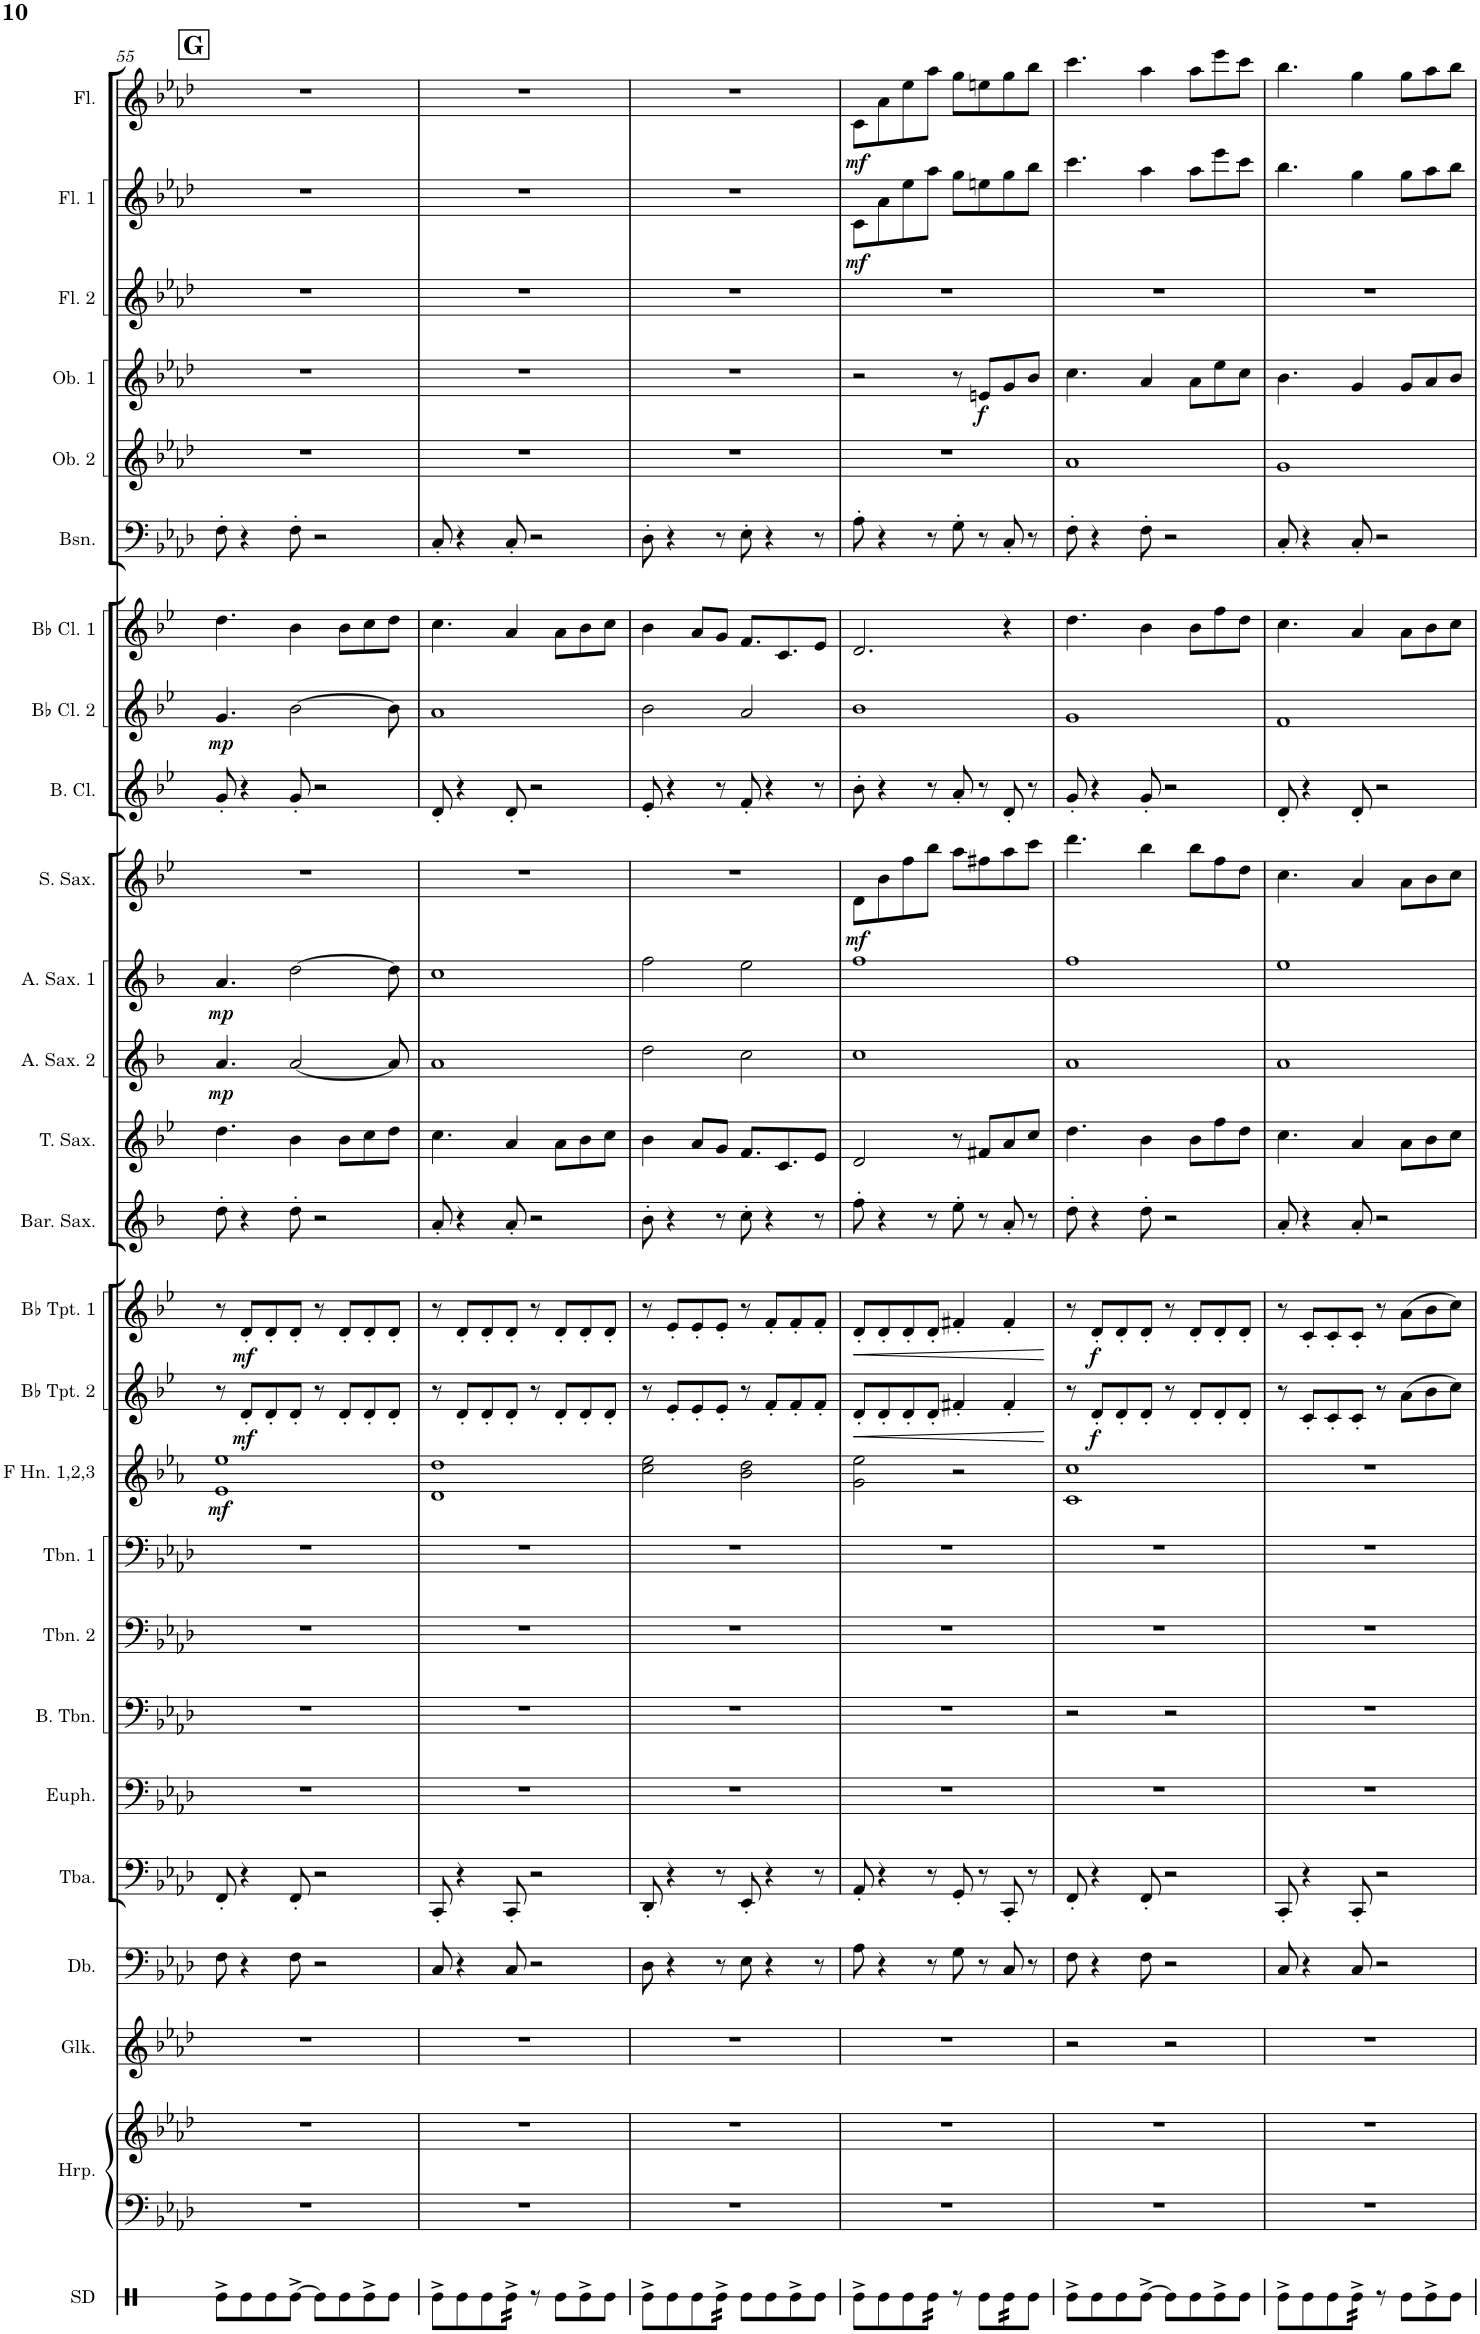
**kern	**kern	**kern	**kern	**kern	**kern	**kern	**kern	**kern	**kern	**kern	**dynam	**kern	**dynam	**kern	**dynam	**kern	**kern	**kern	**dynam	**kern	**dynam	**kern	**dynam	**kern	**kern	**dynam	**kern	**kern	**kern	**kern	**dynam	**kern	**kern	**dynam	**kern	**dynam
*part26	*part25	*part25	*part24	*part23	*part22	*part21	*part20	*part19	*part18	*part17	*part17	*part16	*part16	*part15	*part15	*part14	*part13	*part12	*part12	*part11	*part11	*part10	*part10	*part9	*part8	*part8	*part7	*part6	*part5	*part4	*part4	*part3	*part2	*part2	*part1	*part1
*staff27	*staff26	*staff25	*staff24	*staff23	*staff22	*staff21	*staff20	*staff19	*staff18	*staff17	*staff17	*staff16	*staff16	*staff15	*staff15	*staff14	*staff13	*staff12	*staff12	*staff11	*staff11	*staff10	*staff10	*staff9	*staff8	*staff8	*staff7	*staff6	*staff5	*staff4	*staff4	*staff3	*staff2	*staff2	*staff1	*staff1
*I"Snare Drum	*I"Harp	*	*I"Glockenspiel	*I"Double Bass	*I"Tuba	*I"Euphonium	*I"Bass Trombone	*I"Trombone 2	*I"Trombone 1	*I"F Horn 1,2,3	*	*I"Bb Trumpet 2	*	*I"Bb Trumpet 1	*	*I"Baritone Saxophone	*I"Tenor Saxophone	*I"Alto Saxophone 2	*	*I"Alto Saxophone 1	*	*I"Soprano Saxophone	*	*I"Bass Clarinet	*I"Bb Clarinet 2	*	*I"Bb Clarinet 1	*I"Bassoon	*I"Oboe 2	*I"Oboe 1	*	*I"Flute 2	*I"Flute 1	*	*I"Piccolo	*
*I'SD	*I'Hrp.	*	*I'Glk.	*I'Db.	*I'Tba.	*I'Euph.	*I'B. Tbn.	*I'Tbn. 2	*I'Tbn. 1	*I'F Hn. 1,2,3	*	*I'Bb Tpt. 2	*	*I'Bb Tpt. 1	*	*I'Bar. Sax.	*I'T. Sax.	*I'A. Sax. 2	*	*I'A. Sax. 1	*	*I'S. Sax.	*	*I'B. Cl.	*I'Bb Cl. 2	*	*I'Bb Cl. 1	*I'Bsn.	*I'Ob. 2	*I'Ob. 1	*	*I'Fl. 2	*I'Fl. 1	*	*I'Picc.	*
!!LO:PB:g=z
*clefX	*clefF4	*clefG2	*clefG2	*clefF4	*clefF4	*clefF4	*clefF4	*clefF4	*clefF4	*clefG2	*	*clefG2	*	*clefG2	*	*clefG2	*clefG2	*clefG2	*	*clefG2	*	*clefG2	*	*clefG2	*clefG2	*	*clefG2	*clefF4	*clefG2	*clefG2	*	*clefG2	*clefG2	*	*clefG2	*
*	*	*	*Trd-14c-24	*Trd7c12	*	*	*	*	*	*Trd4c7	*	*Trd1c2	*	*Trd1c2	*	*Trd12c21	*Trd8c14	*Trd5c9	*	*Trd5c9	*	*Trd1c2	*	*Trd8c14	*Trd1c2	*	*Trd1c2	*	*	*	*	*	*	*	*Trd-7c-12	*
*k[]	*k[b-e-a-d-]	*k[b-e-a-d-]	*k[b-e-a-d-]	*k[b-e-a-d-]	*k[b-e-a-d-]	*k[b-e-a-d-]	*k[b-e-a-d-]	*k[b-e-a-d-]	*k[b-e-a-d-]	*k[b-e-a-]	*	*k[b-e-]	*	*k[b-e-]	*	*k[b-]	*k[b-e-]	*k[b-]	*	*k[b-]	*	*k[b-e-]	*	*k[b-e-]	*k[b-e-]	*	*k[b-e-]	*k[b-e-a-d-]	*k[b-e-a-d-]	*k[b-e-a-d-]	*	*k[b-e-a-d-]	*k[b-e-a-d-]	*	*k[b-e-a-d-]	*
*M4/4	*M4/4	*M4/4	*M4/4	*M4/4	*M4/4	*M4/4	*M4/4	*M4/4	*M4/4	*M4/4	*	*M4/4	*	*M4/4	*	*M4/4	*M4/4	*M4/4	*	*M4/4	*	*M4/4	*	*M4/4	*M4/4	*	*M4/4	*M4/4	*M4/4	*M4/4	*	*M4/4	*M4/4	*	*M4/4	*
!!LO:REH:place=s1:a:B:cj:fs=14:t=G
=55	=55	=55	=55	=55	=55	=55	=55	=55	=55	=55	=55	=55	=55	=55	=55	=55	=55	=55	=55	=55	=55	=55	=55	=55	=55	=55	=55	=55	=55	=55	=55	=55	=55	=55	=55	=55
!	!	!	!	!	!	!	!	!	!	!	!LO:DY:b	!	!	!	!	!	!	!	!LO:DY:b	!	!LO:DY:b	!	!	!	!	!LO:DY:b	!	!	!	!	!	!	!	!	!	!
8Re^\L	1r	1r	1r	8F\	8FF'/	1r	1r	1r	1r	1e- 1ee-	mf	8r	.	8r	.	8dd'\	4.dd\	4.a/	mp	4.a/	mp	1r	.	8g'/	4.g/	mp	4.dd\	8F'\	1r	1r	.	1r	1r	.	1r	.
!	!	!	!	!	!	!	!	!	!	!	!	!	!LO:DY:b	!	!LO:DY:b	!	!	!	!	!	!	!	!	!	!	!	!	!	!	!	!	!	!	!	!	!
8Re\	.	.	.	4r	4r	.	.	.	.	.	.	8d'/L	mf	8d'/L	mf	4r	.	.	.	.	.	.	.	4r	.	.	.	4r	.	.	.	.	.	.	.	.
8Re\	.	.	.	.	.	.	.	.	.	.	.	8d'/	.	8d'/	.	.	.	.	.	.	.	.	.	.	.	.	.	.	.	.	.	.	.	.	.	.
[8Re^\J	.	.	.	8F\	8FF'/	.	.	.	.	.	.	8d'/J	.	8d'/J	.	8dd'\	4b-\	[2a/	.	[2dd\	.	.	.	8g'/	[2b-\	.	4b-\	8F'\	.	.	.	.	.	.	.	.
8Re\L]	.	.	.	2r	2r	.	.	.	.	.	.	8r	.	8r	.	2r	.	.	.	.	.	.	.	2r	.	.	.	2r	.	.	.	.	.	.	.	.
8Re\	.	.	.	.	.	.	.	.	.	.	.	8d'/L	.	8d'/L	.	.	8b-\L	.	.	.	.	.	.	.	.	.	8b-\L	.	.	.	.	.	.	.	.	.
8Re^\	.	.	.	.	.	.	.	.	.	.	.	8d'/	.	8d'/	.	.	8cc\	.	.	.	.	.	.	.	.	.	8cc\	.	.	.	.	.	.	.	.	.
8Re\J	.	.	.	.	.	.	.	.	.	.	.	8d'/J	.	8d'/J	.	.	8dd\J	8a/]	.	8dd\]	.	.	.	.	8b-\]	.	8dd\J	.	.	.	.	.	.	.	.	.
=56	=56	=56	=56	=56	=56	=56	=56	=56	=56	=56	=56	=56	=56	=56	=56	=56	=56	=56	=56	=56	=56	=56	=56	=56	=56	=56	=56	=56	=56	=56	=56	=56	=56	=56	=56	=56
8Re^\L	1r	1r	1r	8C/	8CC'/	1r	1r	1r	1r	1d 1dd	.	8r	.	8r	.	8a'/	4.cc\	1a	.	1cc	.	1r	.	8d'/	1a	.	4.cc\	8C'/	1r	1r	.	1r	1r	.	1r	.
8Re\	.	.	.	4r	4r	.	.	.	.	.	.	8d'/L	.	8d'/L	.	4r	.	.	.	.	.	.	.	4r	.	.	.	4r	.	.	.	.	.	.	.	.
8Re\	.	.	.	.	.	.	.	.	.	.	.	8d'/	.	8d'/	.	.	.	.	.	.	.	.	.	.	.	.	.	.	.	.	.	.	.	.	.	.
*tremolo	*	*	*	*	*	*	*	*	*	*	*	*	*	*	*	*	*	*	*	*	*	*	*	*	*	*	*	*	*	*	*	*	*	*	*	*
32Re^\	.	.	.	8C/	8CC'/	.	.	.	.	.	.	8d'/J	.	8d'/J	.	8a'/	4a/	.	.	.	.	.	.	8d'/	.	.	4a/	8C'/	.	.	.	.	.	.	.	.
32Re^\	.	.	.	.	.	.	.	.	.	.	.	.	.	.	.	.	.	.	.	.	.	.	.	.	.	.	.	.	.	.	.	.	.	.	.	.
32Re^\	.	.	.	.	.	.	.	.	.	.	.	.	.	.	.	.	.	.	.	.	.	.	.	.	.	.	.	.	.	.	.	.	.	.	.	.
32Re^\JJJ	.	.	.	.	.	.	.	.	.	.	.	.	.	.	.	.	.	.	.	.	.	.	.	.	.	.	.	.	.	.	.	.	.	.	.	.
*Xtremolo	*	*	*	*	*	*	*	*	*	*	*	*	*	*	*	*	*	*	*	*	*	*	*	*	*	*	*	*	*	*	*	*	*	*	*	*
8r	.	.	.	2r	2r	.	.	.	.	.	.	8r	.	8r	.	2r	.	.	.	.	.	.	.	2r	.	.	.	2r	.	.	.	.	.	.	.	.
8Re\L	.	.	.	.	.	.	.	.	.	.	.	8d'/L	.	8d'/L	.	.	8a\L	.	.	.	.	.	.	.	.	.	8a\L	.	.	.	.	.	.	.	.	.
8Re^\	.	.	.	.	.	.	.	.	.	.	.	8d'/	.	8d'/	.	.	8b-\	.	.	.	.	.	.	.	.	.	8b-\	.	.	.	.	.	.	.	.	.
8Re\J	.	.	.	.	.	.	.	.	.	.	.	8d'/J	.	8d'/J	.	.	8cc\J	.	.	.	.	.	.	.	.	.	8cc\J	.	.	.	.	.	.	.	.	.
=57	=57	=57	=57	=57	=57	=57	=57	=57	=57	=57	=57	=57	=57	=57	=57	=57	=57	=57	=57	=57	=57	=57	=57	=57	=57	=57	=57	=57	=57	=57	=57	=57	=57	=57	=57	=57
8Re^\L	1r	1r	1r	8D-\	8DD-'/	1r	1r	1r	1r	2cc\ 2ee-\	.	8r	.	8r	.	8b-'\	4b-\	2dd\	.	2ff\	.	1r	.	8e-'/	2b-\	.	4b-\	8D-'\	1r	1r	.	1r	1r	.	1r	.
8Re\	.	.	.	4r	4r	.	.	.	.	.	.	8e-'/L	.	8e-'/L	.	4r	.	.	.	.	.	.	.	4r	.	.	.	4r	.	.	.	.	.	.	.	.
8Re\	.	.	.	.	.	.	.	.	.	.	.	8e-'/	.	8e-'/	.	.	8a/L	.	.	.	.	.	.	.	.	.	8a/L	.	.	.	.	.	.	.	.	.
*tremolo	*	*	*	*	*	*	*	*	*	*	*	*	*	*	*	*	*	*	*	*	*	*	*	*	*	*	*	*	*	*	*	*	*	*	*	*
32Re^\	.	.	.	8r	8r	.	.	.	.	.	.	8e-'/J	.	8e-'/J	.	8r	8g/J	.	.	.	.	.	.	8r	.	.	8g/J	8r	.	.	.	.	.	.	.	.
32Re^\	.	.	.	.	.	.	.	.	.	.	.	.	.	.	.	.	.	.	.	.	.	.	.	.	.	.	.	.	.	.	.	.	.	.	.	.
32Re^\	.	.	.	.	.	.	.	.	.	.	.	.	.	.	.	.	.	.	.	.	.	.	.	.	.	.	.	.	.	.	.	.	.	.	.	.
32Re^\JJJ	.	.	.	.	.	.	.	.	.	.	.	.	.	.	.	.	.	.	.	.	.	.	.	.	.	.	.	.	.	.	.	.	.	.	.	.
*Xtremolo	*	*	*	*	*	*	*	*	*	*	*	*	*	*	*	*	*	*	*	*	*	*	*	*	*	*	*	*	*	*	*	*	*	*	*	*
8Re\L	.	.	.	8E-\	8EE-'/	.	.	.	.	2b-\ 2dd\	.	8r	.	8r	.	8cc'\	8.f/L	2cc\	.	2ee\	.	.	.	8f'/	2a/	.	8.f/L	8E-'\	.	.	.	.	.	.	.	.
8Re\	.	.	.	4r	4r	.	.	.	.	.	.	8f'/L	.	8f'/L	.	4r	.	.	.	.	.	.	.	4r	.	.	.	4r	.	.	.	.	.	.	.	.
.	.	.	.	.	.	.	.	.	.	.	.	.	.	.	.	.	8.c/	.	.	.	.	.	.	.	.	.	8.c/	.	.	.	.	.	.	.	.	.
8Re^\	.	.	.	.	.	.	.	.	.	.	.	8f'/	.	8f'/	.	.	.	.	.	.	.	.	.	.	.	.	.	.	.	.	.	.	.	.	.	.
8Re\J	.	.	.	8r	8r	.	.	.	.	.	.	8f'/J	.	8f'/J	.	8r	8e-/J	.	.	.	.	.	.	8r	.	.	8e-/J	8r	.	.	.	.	.	.	.	.
=58	=58	=58	=58	=58	=58	=58	=58	=58	=58	=58	=58	=58	=58	=58	=58	=58	=58	=58	=58	=58	=58	=58	=58	=58	=58	=58	=58	=58	=58	=58	=58	=58	=58	=58	=58	=58
!	!	!	!	!	!	!	!	!	!	!	!	!	!LO:HP:b	!	!LO:HP:b	!	!	!	!	!	!	!	!LO:DY:b	!	!	!	!	!	!	!	!	!	!	!LO:DY:b	!	!LO:DY:b
8Re^\L	1r	1r	1r	8A-\	8AA-'/	1r	1r	1r	1r	2g\ 2ee-\	.	8d'/L	<	8d'/L	<	8ff'\	2d/	1cc	.	1ff	.	8d\L	mf	8b-'\	1b-	.	2.d/	8A-'\	1r	2r	.	1r	8c\L	mf	8c\L	mf
8Re\	.	.	.	4r	4r	.	.	.	.	.	.	8d'/	.	8d'/	.	4r	.	.	.	.	.	8b-\	.	4r	.	.	.	4r	.	.	.	.	8a-\	.	8a-\	.
8Re\	.	.	.	.	.	.	.	.	.	.	.	8d'/	.	8d'/	.	.	.	.	.	.	.	8ff\	.	.	.	.	.	.	.	.	.	.	8ee-\	.	8ee-\	.
*tremolo	*	*	*	*	*	*	*	*	*	*	*	*	*	*	*	*	*	*	*	*	*	*	*	*	*	*	*	*	*	*	*	*	*	*	*	*
32Re\	.	.	.	8r	8r	.	.	.	.	.	.	8d'/J	.	8d'/J	.	8r	.	.	.	.	.	8bb-\J	.	8r	.	.	.	8r	.	.	.	.	8aa-\J	.	8aa-\J	.
32Re\	.	.	.	.	.	.	.	.	.	.	.	.	.	.	.	.	.	.	.	.	.	.	.	.	.	.	.	.	.	.	.	.	.	.	.	.
32Re\	.	.	.	.	.	.	.	.	.	.	.	.	.	.	.	.	.	.	.	.	.	.	.	.	.	.	.	.	.	.	.	.	.	.	.	.
32Re\JJJ	.	.	.	.	.	.	.	.	.	.	.	.	.	.	.	.	.	.	.	.	.	.	.	.	.	.	.	.	.	.	.	.	.	.	.	.
*Xtremolo	*	*	*	*	*	*	*	*	*	*	*	*	*	*	*	*	*	*	*	*	*	*	*	*	*	*	*	*	*	*	*	*	*	*	*	*
8r	.	.	.	8G\	8GG'/	.	.	.	.	2r	.	4f#X'/	.	4f#X'/	.	8ee'\	8r	.	.	.	.	8aa\L	.	8a'/	.	.	.	8G'\	.	8r	.	.	8gg\L	.	8gg\L	.
!	!	!	!	!	!	!	!	!	!	!	!	!	!	!	!	!	!	!	!	!	!	!	!	!	!	!	!	!	!	!	!LO:DY:b	!	!	!	!	!
8Re\L	.	.	.	8r	8r	.	.	.	.	.	.	.	.	.	.	8r	8f#X/L	.	.	.	.	8ff#X\	.	8r	.	.	.	8r	.	8en/L	f	.	8een\	.	8een\	.
*tremolo	*	*	*	*	*	*	*	*	*	*	*	*	*	*	*	*	*	*	*	*	*	*	*	*	*	*	*	*	*	*	*	*	*	*	*	*
32Re\	.	.	.	8C/	8CC'/	.	.	.	.	.	.	4f#'/	.	4f#'/	.	8a'/	8a/	.	.	.	.	8aa\	.	8d'/	.	.	4r	8C'/	.	8g/	.	.	8gg\	.	8gg\	.
32Re\	.	.	.	.	.	.	.	.	.	.	.	.	.	.	.	.	.	.	.	.	.	.	.	.	.	.	.	.	.	.	.	.	.	.	.	.
32Re\	.	.	.	.	.	.	.	.	.	.	.	.	.	.	.	.	.	.	.	.	.	.	.	.	.	.	.	.	.	.	.	.	.	.	.	.
32Re\	.	.	.	.	.	.	.	.	.	.	.	.	.	.	.	.	.	.	.	.	.	.	.	.	.	.	.	.	.	.	.	.	.	.	.	.
*Xtremolo	*	*	*	*	*	*	*	*	*	*	*	*	*	*	*	*	*	*	*	*	*	*	*	*	*	*	*	*	*	*	*	*	*	*	*	*
8Re\J	.	.	.	8r	8r	.	.	.	.	.	.	.	.	.	.	8r	8cc/J	.	.	.	.	8ccc\J	.	8r	.	.	.	8r	.	8b-/J	.	.	8bb-\J	.	8bb-\J	.
.	.	.	.	.	.	.	.	.	.	.	.	.	[	.	[	.	.	.	.	.	.	.	.	.	.	.	.	.	.	.	.	.	.	.	.	.
=59	=59	=59	=59	=59	=59	=59	=59	=59	=59	=59	=59	=59	=59	=59	=59	=59	=59	=59	=59	=59	=59	=59	=59	=59	=59	=59	=59	=59	=59	=59	=59	=59	=59	=59	=59	=59
8Re^\L	1r	1r	2r	8F\	8FF'/	1r	2r	1r	1r	1c 1cc	.	8r	.	8r	.	8dd'\	4.dd\	1a	.	1ff	.	4.ddd\	.	8g'/	1g	.	4.dd\	8F'\	1a-	4.cc\	.	1r	4.ccc\	.	4.ccc\	.
!	!	!	!	!	!	!	!	!	!	!	!	!	!LO:DY:b	!	!LO:DY:b	!	!	!	!	!	!	!	!	!	!	!	!	!	!	!	!	!	!	!	!	!
8Re\	.	.	.	4r	4r	.	.	.	.	.	.	8d'/L	f	8d'/L	f	4r	.	.	.	.	.	.	.	4r	.	.	.	4r	.	.	.	.	.	.	.	.
8Re\	.	.	.	.	.	.	.	.	.	.	.	8d'/	.	8d'/	.	.	.	.	.	.	.	.	.	.	.	.	.	.	.	.	.	.	.	.	.	.
[8Re^\J	.	.	.	8F\	8FF'/	.	.	.	.	.	.	8d'/J	.	8d'/J	.	8dd'\	4b-\	.	.	.	.	4bb-\	.	8g'/	.	.	4b-\	8F'\	.	4a-/	.	.	4aa-\	.	4aa-\	.
8Re\L]	.	.	2r	2r	2r	.	2r	.	.	.	.	8r	.	8r	.	2r	.	.	.	.	.	.	.	2r	.	.	.	2r	.	.	.	.	.	.	.	.
8Re\	.	.	.	.	.	.	.	.	.	.	.	8d'/L	.	8d'/L	.	.	8b-\L	.	.	.	.	8bb-\L	.	.	.	.	8b-\L	.	.	8a-\L	.	.	8aa-\L	.	8aa-\L	.
8Re^\	.	.	.	.	.	.	.	.	.	.	.	8d'/	.	8d'/	.	.	8ff\	.	.	.	.	8ff\	.	.	.	.	8ff\	.	.	8ee-\	.	.	8eee-\	.	8eee-\	.
8Re\J	.	.	.	.	.	.	.	.	.	.	.	8d'/J	.	8d'/J	.	.	8dd\J	.	.	.	.	8dd\J	.	.	.	.	8dd\J	.	.	8cc\J	.	.	8ccc\J	.	8ccc\J	.
=60	=60	=60	=60	=60	=60	=60	=60	=60	=60	=60	=60	=60	=60	=60	=60	=60	=60	=60	=60	=60	=60	=60	=60	=60	=60	=60	=60	=60	=60	=60	=60	=60	=60	=60	=60	=60
8Re^\L	1r	1r	1r	8C/	8CC'/	1r	1r	1r	1r	1r	.	8r	.	8r	.	8a'/	4.cc\	1a	.	1ee	.	4.cc\	.	8d'/	1f	.	4.cc\	8C'/	1g	4.b-\	.	1r	4.bb-\	.	4.bb-\	.
8Re\	.	.	.	4r	4r	.	.	.	.	.	.	8c'/L	.	8c'/L	.	4r	.	.	.	.	.	.	.	4r	.	.	.	4r	.	.	.	.	.	.	.	.
8Re\	.	.	.	.	.	.	.	.	.	.	.	8c'/	.	8c'/	.	.	.	.	.	.	.	.	.	.	.	.	.	.	.	.	.	.	.	.	.	.
*tremolo	*	*	*	*	*	*	*	*	*	*	*	*	*	*	*	*	*	*	*	*	*	*	*	*	*	*	*	*	*	*	*	*	*	*	*	*
32Re^\	.	.	.	8C/	8CC'/	.	.	.	.	.	.	8c'/J	.	8c'/J	.	8a'/	4a/	.	.	.	.	4a/	.	8d'/	.	.	4a/	8C'/	.	4g/	.	.	4gg\	.	4gg\	.
32Re^\	.	.	.	.	.	.	.	.	.	.	.	.	.	.	.	.	.	.	.	.	.	.	.	.	.	.	.	.	.	.	.	.	.	.	.	.
32Re^\	.	.	.	.	.	.	.	.	.	.	.	.	.	.	.	.	.	.	.	.	.	.	.	.	.	.	.	.	.	.	.	.	.	.	.	.
32Re^\JJJ	.	.	.	.	.	.	.	.	.	.	.	.	.	.	.	.	.	.	.	.	.	.	.	.	.	.	.	.	.	.	.	.	.	.	.	.
*Xtremolo	*	*	*	*	*	*	*	*	*	*	*	*	*	*	*	*	*	*	*	*	*	*	*	*	*	*	*	*	*	*	*	*	*	*	*	*
8r	.	.	.	2r	2r	.	.	.	.	.	.	8r	.	8r	.	2r	.	.	.	.	.	.	.	2r	.	.	.	2r	.	.	.	.	.	.	.	.
8Re\L	.	.	.	.	.	.	.	.	.	.	.	(8a\L	.	(8a\L	.	.	8a\L	.	.	.	.	8a\L	.	.	.	.	8a\L	.	.	8g/L	.	.	8gg\L	.	8gg\L	.
8Re^\	.	.	.	.	.	.	.	.	.	.	.	8b-\	.	8b-\	.	.	8b-\	.	.	.	.	8b-\	.	.	.	.	8b-\	.	.	8a-/	.	.	8aa-\	.	8aa-\	.
8Re\J	.	.	.	.	.	.	.	.	.	.	.	8cc\J)	.	8cc\J)	.	.	8cc\J	.	.	.	.	8cc\J	.	.	.	.	8cc\J	.	.	8b-/J	.	.	8bb-\J	.	8bb-\J	.
=	=	=	=	=	=	=	=	=	=	=	=	=	=	=	=	=	=	=	=	=	=	=	=	=	=	=	=	=	=	=	=	=	=	=	=	=
*-	*-	*-	*-	*-	*-	*-	*-	*-	*-	*-	*-	*-	*-	*-	*-	*-	*-	*-	*-	*-	*-	*-	*-	*-	*-	*-	*-	*-	*-	*-	*-	*-	*-	*-	*-	*-
